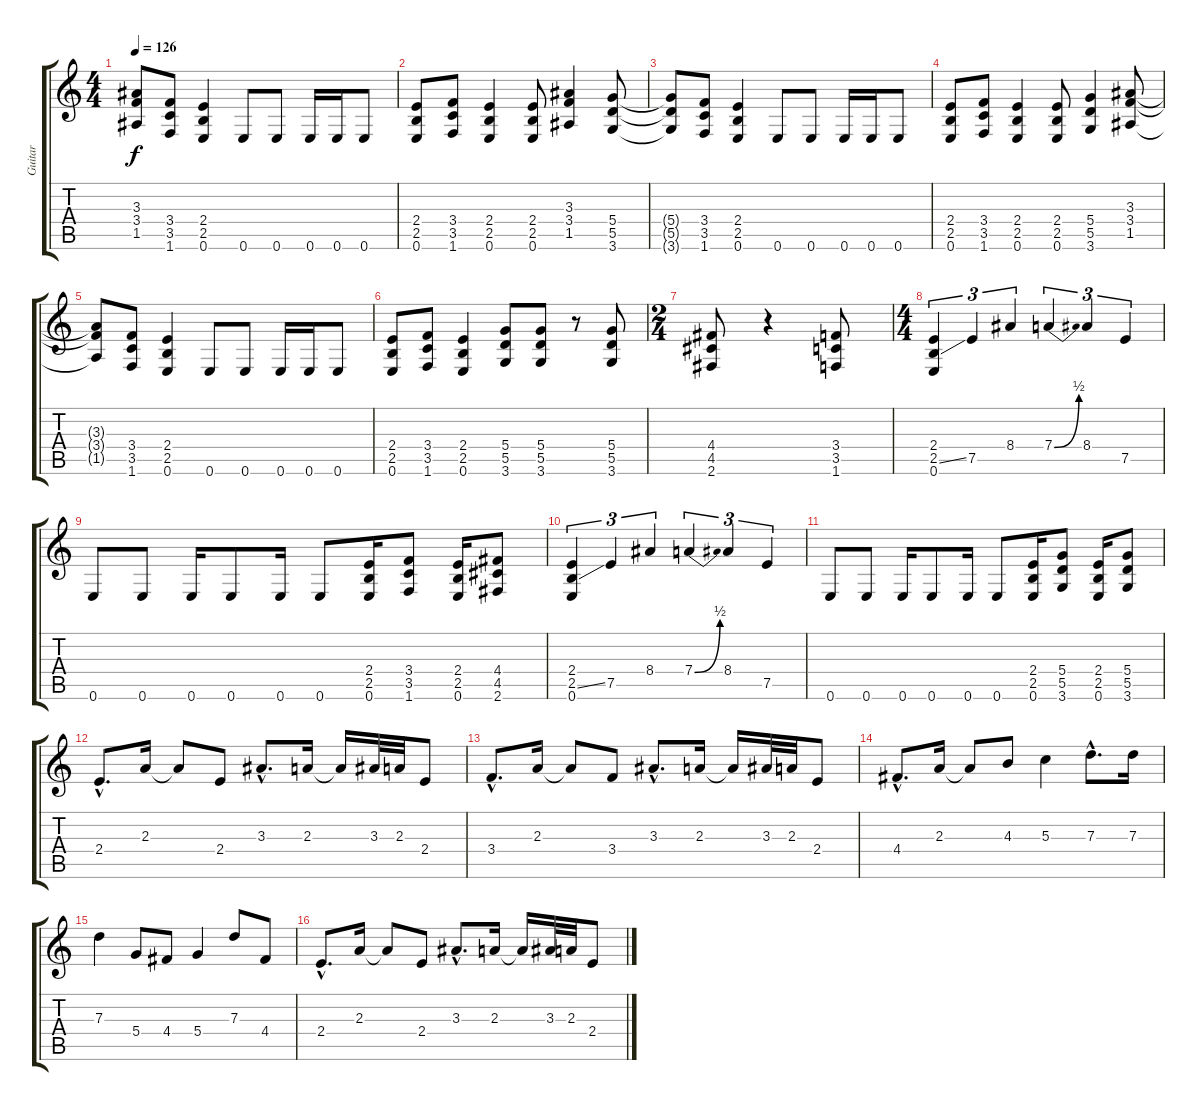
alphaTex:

\track ("Guitar" "Guitar") {instrument distortionguitar}
\staff {score tabs}
\tuning (E4 B3 G3 D3 A2 E2) {hide}
\ts (4 4)
\tempo 126
\clef g2
\ks c
(3.3{t} 3.4{t} 1.5{t}).8{dy f} (3.4 3.5 1.6).8 (2.4 2.5 0.6).4 0.6.8 0.6.8 0.6.16 0.6.16 0.6.8 |
(2.4 2.5 0.6).8 (3.4 3.5 1.6).8 (2.4 2.5 0.6).4 (2.4 2.5 0.6).8 (3.3 3.4 1.5).4 (5.4 5.5 3.6).8 |
(5.4{t} 5.5{t} 3.6{t}).8 (3.4 3.5 1.6).8 (2.4 2.5 0.6).4 0.6.8 0.6.8 0.6.16 0.6.16 0.6.8 |
(2.4 2.5 0.6).8 (3.4 3.5 1.6).8 (2.4 2.5 0.6).4 (2.4 2.5 0.6).8 (5.4 5.5 3.6).4 (3.3 3.4 1.5).8 |
(3.3{t} 3.4{t} 1.5{t}).8 (3.4 3.5 1.6).8 (2.4 2.5 0.6).4 0.6.8 0.6.8 0.6.16 0.6.16 0.6.8 |
(2.4 2.5 0.6).8 (3.4 3.5 1.6).8 (2.4 2.5 0.6).4 (5.4 5.5 3.6).8 (5.4 5.5 3.6).8 r.8 (5.4 5.5 3.6).8 |
\ts (2 4)
(4.4 4.5 2.6).8 r.4 (3.4 3.5 1.6).8 |
\ts (4 4)
(2.4 2.5{ss} 0.6).4{tu (3 2)} 7.5.4{tu (3 2)} 8.4.4{tu (3 2)} 7.4{be (bend 0 0 60 2)}.4{tu (3 2)} 8.4.4{tu (3 2)} 7.5.4{tu (3 2)} |
0.6.8 0.6.8 0.6.16 0.6.8 0.6.16 0.6.8 (2.4 2.5 0.6).16 (3.4 3.5 1.6).8 (2.4 2.5 0.6).16 (4.4 4.5 2.6).8 |
(2.4 2.5{ss} 0.6).4{tu (3 2)} 7.5.4{tu (3 2)} 8.4.4{tu (3 2)} 7.4{be (bend 0 0 60 2)}.4{tu (3 2)} 8.4.4{tu (3 2)} 7.5.4{tu (3 2)} |
0.6.8 0.6.8 0.6.16 0.6.8 0.6.16 0.6.8 (2.4 2.5 0.6).16 (5.4 5.5 3.6).8 (2.4 2.5 0.6).16 (5.4 5.5 3.6).8 |
2.4{hac}.8{d} 2.3.16 2.3{t}.8 2.4.8 3.3{hac}.8{d} 2.3.16 2.3{t}.16 3.3.32 2.3.32 2.4.8 |
3.4{hac}.8{d} 2.3.16 2.3{t}.8 3.4.8 3.3{hac}.8{d} 2.3.16 2.3{t}.16 3.3.32 2.3.32 2.4.8 |
4.4{hac}.8{d} 2.3.16 2.3{t}.8 4.3.8 5.3.4 7.3{hac}.8{d} 7.3.16 |
7.3.4 5.4.8 4.4.8 5.4.4 7.3.8 4.4.8 |
2.4{hac}.8{d} 2.3.16 2.3{t}.8 2.4.8 3.3{hac}.8{d} 2.3.16 2.3{t}.16 3.3.32 2.3.32 2.4.8
